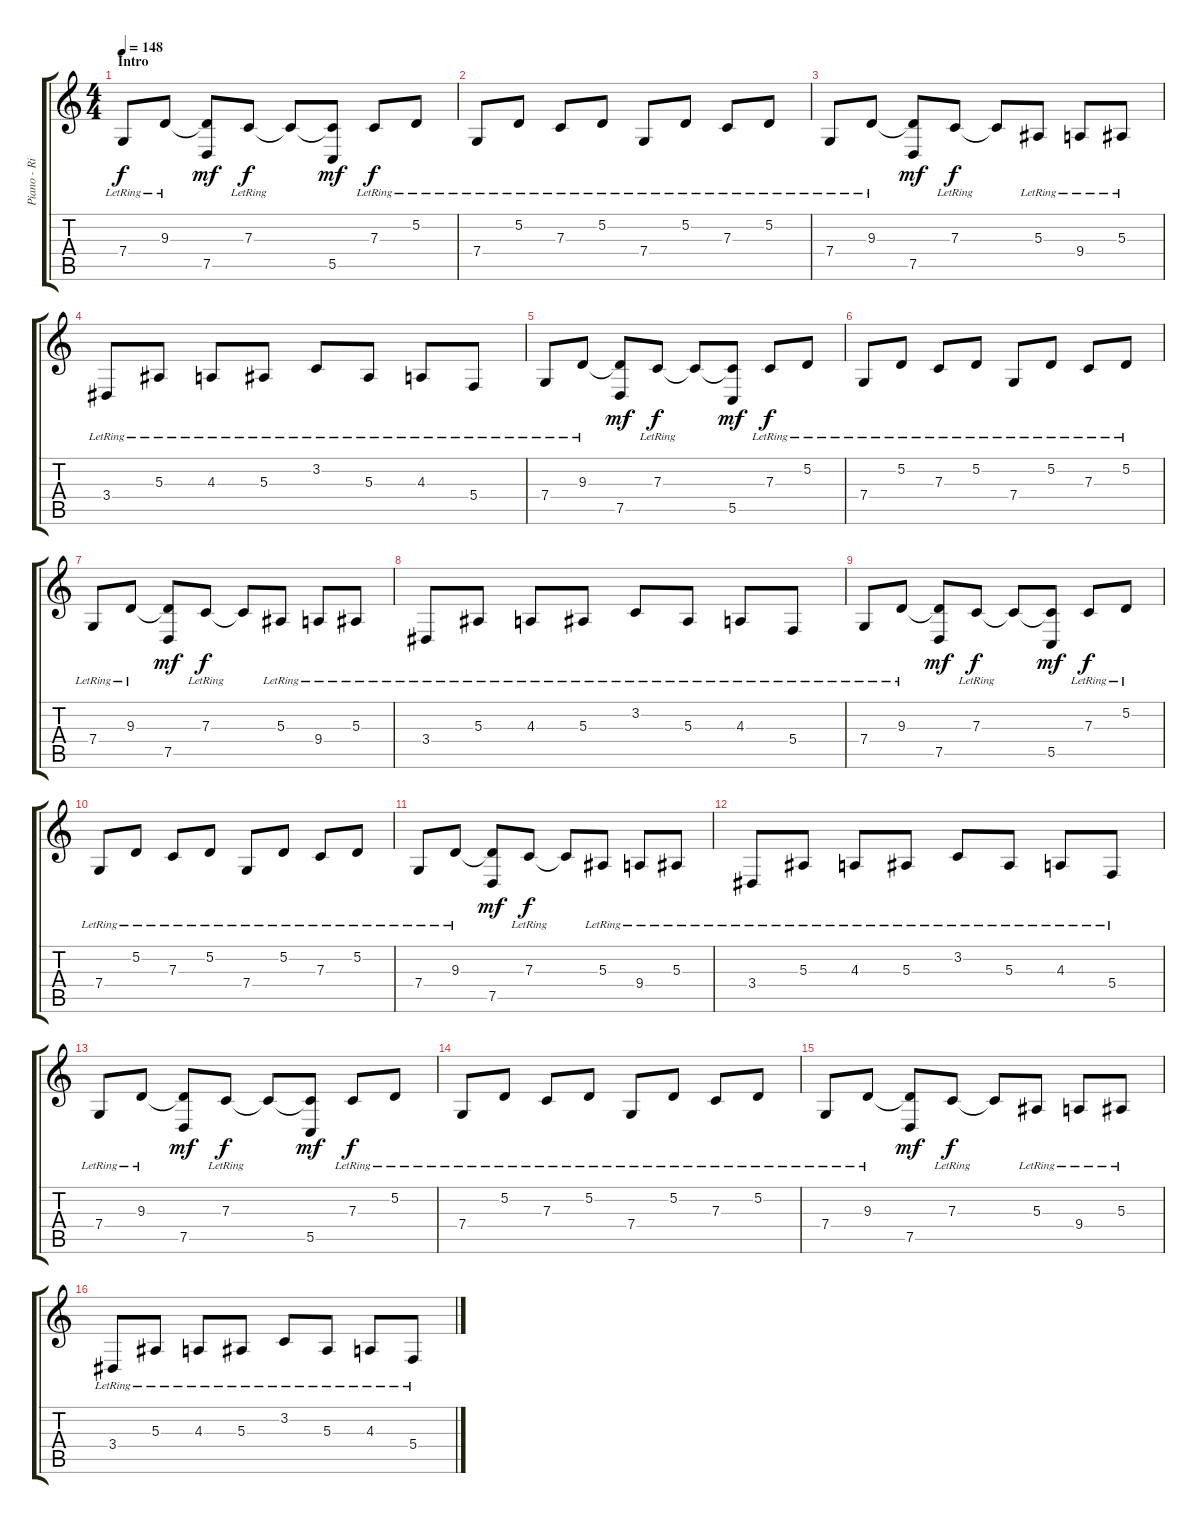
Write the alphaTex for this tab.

\track ("Piano - Right Hand" "Piano - Ri") {instrument brightacousticpiano}
\staff {score tabs}
\tuning (D4 A3 F3 C3 G2 C2) {hide}
\ts (4 4)
\section ("" "Intro")
\tempo 148
\clef g2
\ks c
7.4{lr}.8{dy f instrument brightacousticpiano} 9.3{lr}.8 (9.3{t} 7.5).8{dy mf} 7.3{lr}.8{dy f} 7.3{t}.8 (7.3{t} 5.5).8{dy mf} 7.3{lr}.8{dy f} 5.2{lr}.8 |
7.4{lr}.8 5.2{lr}.8 7.3{lr}.8 5.2{lr}.8 7.4{lr}.8 5.2{lr}.8 7.3{lr}.8 5.2{lr}.8 |
7.4{lr}.8 9.3{lr}.8 (9.3{t} 7.5).8{dy mf} 7.3{lr}.8{dy f} 7.3{t}.8 5.3{lr}.8 9.4{lr}.8 5.3{lr}.8 |
3.4{lr}.8 5.3{lr}.8 4.3{lr}.8 5.3{lr}.8 3.2{lr}.8 5.3{lr}.8 4.3{lr}.8 5.4{lr}.8 |
7.4{lr}.8 9.3{lr}.8 (9.3{t} 7.5).8{dy mf} 7.3{lr}.8{dy f} 7.3{t}.8 (7.3{t} 5.5).8{dy mf} 7.3{lr}.8{dy f} 5.2{lr}.8 |
7.4{lr}.8 5.2{lr}.8 7.3{lr}.8 5.2{lr}.8 7.4{lr}.8 5.2{lr}.8 7.3{lr}.8 5.2{lr}.8 |
7.4{lr}.8 9.3{lr}.8 (9.3{t} 7.5).8{dy mf} 7.3{lr}.8{dy f} 7.3{t}.8 5.3{lr}.8 9.4{lr}.8 5.3{lr}.8 |
3.4{lr}.8 5.3{lr}.8 4.3{lr}.8 5.3{lr}.8 3.2{lr}.8 5.3{lr}.8 4.3{lr}.8 5.4{lr}.8 |
7.4{lr}.8 9.3{lr}.8 (9.3{t} 7.5).8{dy mf} 7.3{lr}.8{dy f} 7.3{t}.8 (7.3{t} 5.5).8{dy mf} 7.3{lr}.8{dy f} 5.2{lr}.8 |
7.4{lr}.8 5.2{lr}.8 7.3{lr}.8 5.2{lr}.8 7.4{lr}.8 5.2{lr}.8 7.3{lr}.8 5.2{lr}.8 |
7.4{lr}.8 9.3{lr}.8 (9.3{t} 7.5).8{dy mf} 7.3{lr}.8{dy f} 7.3{t}.8 5.3{lr}.8 9.4{lr}.8 5.3{lr}.8 |
3.4{lr}.8 5.3{lr}.8 4.3{lr}.8 5.3{lr}.8 3.2{lr}.8 5.3{lr}.8 4.3{lr}.8 5.4{lr}.8 |
7.4{lr}.8 9.3{lr}.8 (9.3{t} 7.5).8{dy mf} 7.3{lr}.8{dy f} 7.3{t}.8 (7.3{t} 5.5).8{dy mf} 7.3{lr}.8{dy f} 5.2{lr}.8 |
7.4{lr}.8 5.2{lr}.8 7.3{lr}.8 5.2{lr}.8 7.4{lr}.8 5.2{lr}.8 7.3{lr}.8 5.2{lr}.8 |
7.4{lr}.8 9.3{lr}.8 (9.3{t} 7.5).8{dy mf} 7.3{lr}.8{dy f} 7.3{t}.8 5.3{lr}.8 9.4{lr}.8 5.3{lr}.8 |
3.4{lr}.8 5.3{lr}.8 4.3{lr}.8 5.3{lr}.8 3.2{lr}.8 5.3{lr}.8 4.3{lr}.8 5.4{lr}.8
